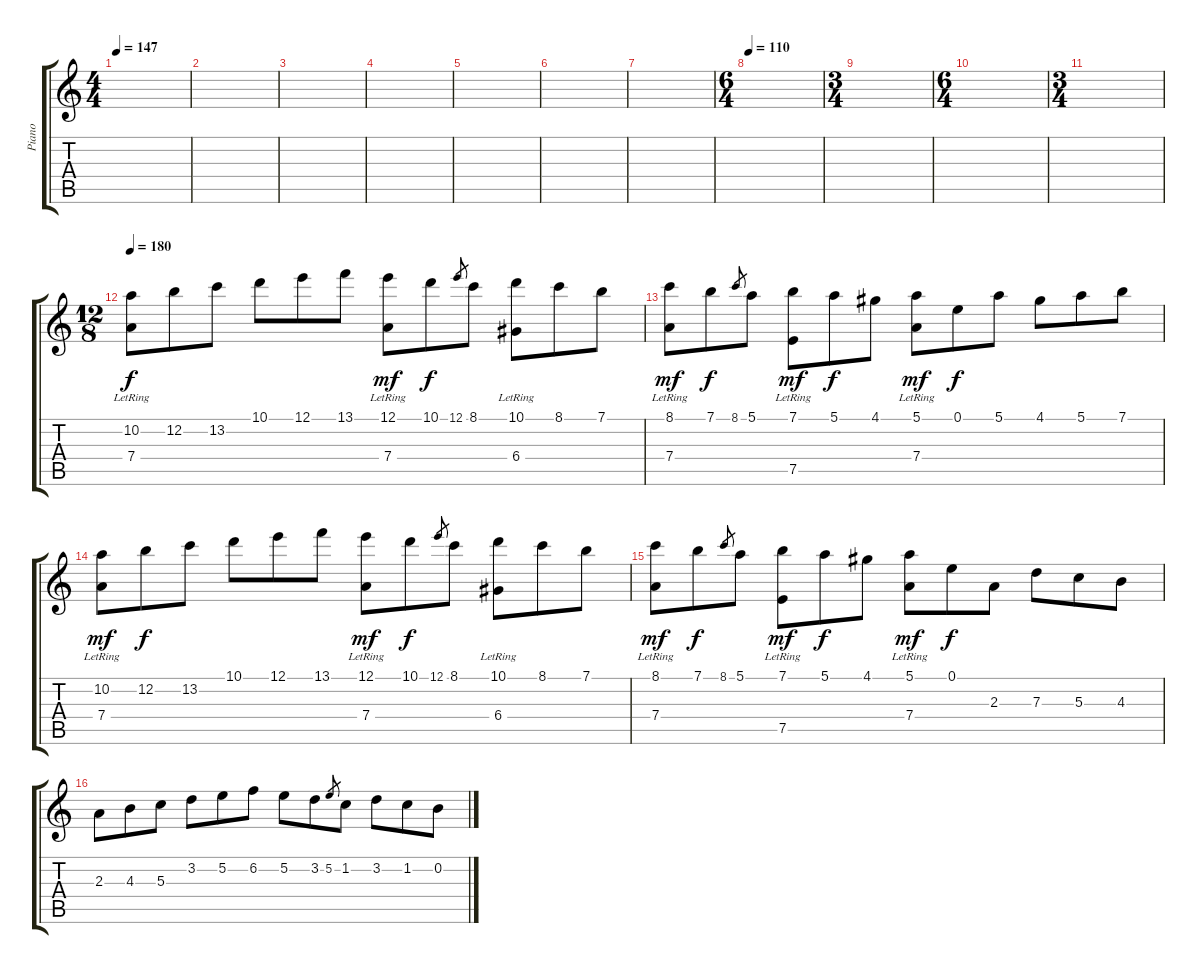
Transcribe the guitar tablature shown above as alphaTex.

\track ("Piano" "Piano") {instrument brightacousticpiano}
\staff {score tabs}
\tuning (E5 B4 G4 D4 A3 E3) {hide}
\ts (4 4)
\tempo 147
\clef g2
\ks c
|
|
|
|
|
|
|
\ts (6 4)
\tempo 110
|
\ts (3 4)
|
\ts (6 4)
|
\ts (3 4)
|
\ts (12 8)
\tempo 180
(10.2 7.4{lr}).8 12.2.8{dy f} 13.2.8 10.1.8 12.1.8 13.1.8 (12.1 7.4{lr}).8{dy mf} 10.1.8{dy f} 12.1.8{gr} 8.1.8 (10.1 6.4{lr}).8 8.1.8 7.1.8 |
(8.1 7.4{lr}).8{dy mf} 7.1.8{dy f} 8.1.8{gr} 5.1.8 (7.1 7.5{lr}).8{dy mf} 5.1.8{dy f} 4.1.8 (5.1 7.4{lr}).8{dy mf} 0.1.8{dy f} 5.1.8 4.1.8 5.1.8 7.1.8 |
(10.2 7.4{lr}).8{dy mf} 12.2.8{dy f} 13.2.8 10.1.8 12.1.8 13.1.8 (12.1 7.4{lr}).8{dy mf} 10.1.8{dy f} 12.1.8{gr} 8.1.8 (10.1 6.4{lr}).8 8.1.8 7.1.8 |
(8.1 7.4{lr}).8{dy mf} 7.1.8{dy f} 8.1.8{gr} 5.1.8 (7.1 7.5{lr}).8{dy mf} 5.1.8{dy f} 4.1.8 (5.1 7.4{lr}).8{dy mf} 0.1.8{dy f} 2.3.8 7.3.8 5.3.8 4.3.8 |
2.3.8 4.3.8 5.3.8 3.2.8 5.2.8 6.2.8 5.2.8 3.2.8 5.2.8{gr} 1.2.8 3.2.8 1.2.8 0.2.8
